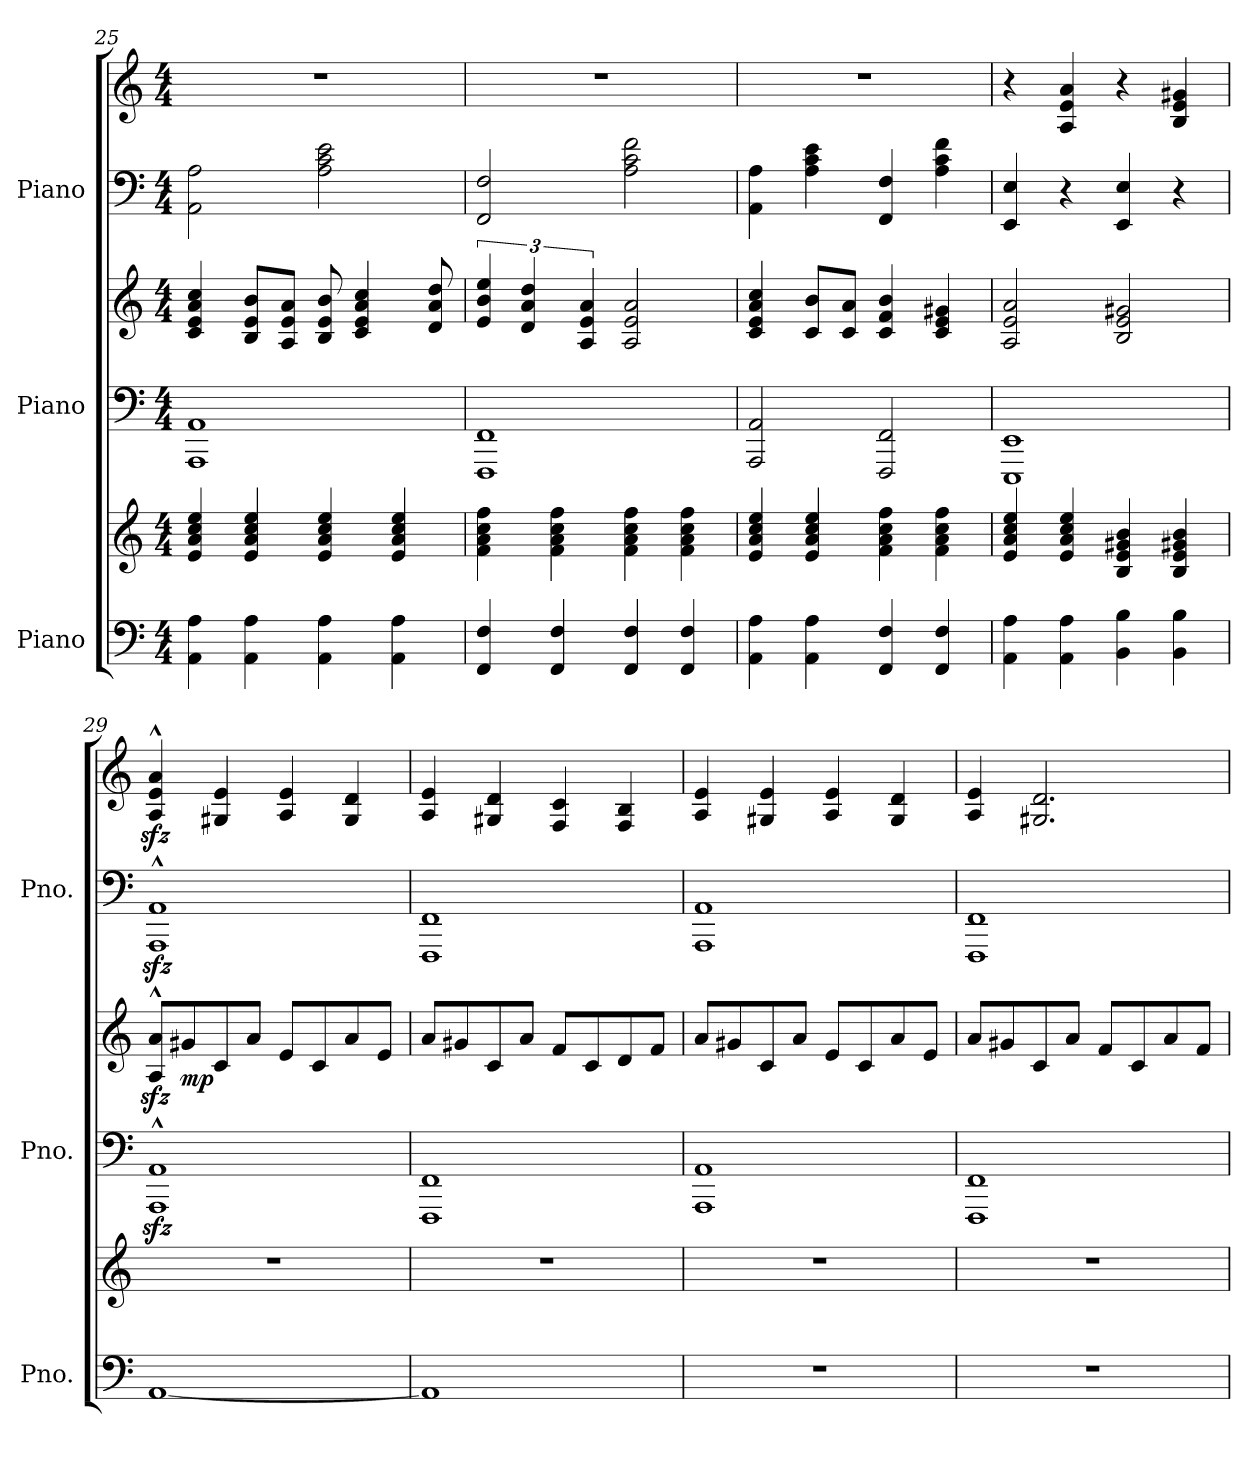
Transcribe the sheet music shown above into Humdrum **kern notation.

**kern	**kern	**kern	**kern	**dynam	**kern	**kern	**dynam
*part3	*part3	*part2	*part2	*part2	*part1	*part1	*part1
*staff6	*staff5	*staff4	*staff3	*staff3/4	*staff2	*staff1	*staff1/2
*I"Piano	*	*I"Piano	*	*	*I"Piano	*	*
*I'Pno.	*	*I'Pno.	*	*	*I'Pno.	*	*
*clefF4	*clefG2	*clefF4	*clefG2	*	*clefF4	*clefG2	*
*k[]	*k[]	*k[]	*k[]	*	*k[]	*k[]	*
*M4/4	*M4/4	*M4/4	*M4/4	*	*M4/4	*M4/4	*
=25	=25	=25	=25	=25	=25	=25	=25
4AA\ 4A\	4e/ 4a/ 4cc/ 4ee/	1AAA 1AA	4c/ 4e/ 4a/ 4cc/	.	2AA\ 2A\	1r	.
4AA\ 4A\	4e/ 4a/ 4cc/ 4ee/	.	8B/ 8e/ 8b/L	.	.	.	.
.	.	.	8A/ 8e/ 8a/J	.	.	.	.
4AA\ 4A\	4e/ 4a/ 4cc/ 4ee/	.	8B/ 8e/ 8b/	.	2A\ 2c\ 2e\	.	.
.	.	.	4c/ 4e/ 4a/ 4cc/	.	.	.	.
4AA\ 4A\	4e/ 4a/ 4cc/ 4ee/	.	.	.	.	.	.
.	.	.	8d/ 8a/ 8dd/	.	.	.	.
=26	=26	=26	=26	=26	=26	=26	=26
4FF/ 4F/	4f\ 4a\ 4cc\ 4ff\	1FFF 1FF	6e/ 6b/ 6ee/	.	2FF/ 2F/	1r	.
.	.	.	6d/ 6a/ 6dd/	.	.	.	.
4FF/ 4F/	4f\ 4a\ 4cc\ 4ff\	.	.	.	.	.	.
.	.	.	6A/ 6e/ 6a/	.	.	.	.
4FF/ 4F/	4f\ 4a\ 4cc\ 4ff\	.	2A/ 2e/ 2a/	.	2A\ 2c\ 2f\	.	.
4FF/ 4F/	4f\ 4a\ 4cc\ 4ff\	.	.	.	.	.	.
=27	=27	=27	=27	=27	=27	=27	=27
4AA\ 4A\	4e/ 4a/ 4cc/ 4ee/	2AAA/ 2AA/	4c/ 4e/ 4a/ 4cc/	.	4AA\ 4A\	1r	.
4AA\ 4A\	4e/ 4a/ 4cc/ 4ee/	.	8c/ 8b/L	.	4A\ 4c\ 4e\	.	.
.	.	.	8c/ 8a/J	.	.	.	.
4FF/ 4F/	4f\ 4a\ 4cc\ 4ff\	2FFF/ 2FF/	4c/ 4f/ 4b/	.	4FF/ 4F/	.	.
4FF/ 4F/	4f\ 4a\ 4cc\ 4ff\	.	4c/ 4e/ 4g#X/	.	4A\ 4c\ 4f\	.	.
=28	=28	=28	=28	=28	=28	=28	=28
4AA\ 4A\	4e/ 4a/ 4cc/ 4ee/	1EEE 1EE	2A/ 2e/ 2a/	.	4EE/ 4E/	4r	.
4AA\ 4A\	4e/ 4a/ 4cc/ 4ee/	.	.	.	4r	4A/ 4e/ 4a/	.
4BB\ 4B\	4B/ 4e/ 4g#X/ 4b/	.	2B/ 2e/ 2g#X/	.	4EE/ 4E/	4r	.
4BB\ 4B\	4B/ 4e/ 4g#X/ 4b/	.	.	.	4r	4B/ 4e/ 4g#X/	.
!!LO:LB:g=z
=29	=29	=29	=29	=29	=29	=29	=29
[1AA	1r	1AAAzz<^^ 1AAzz<^^	8A/zz<^^ 8a/zz<^^L	.	1AAAzz<^^ 1AAzz<^^	4A/zz<^^ 4e/zz<^^ 4a/zz<^^	.
!	!	!	!	!LO:DY:b	!	!	!
.	.	.	8g#X/	mp	.	.	.
!	!	!	!	!	!	!	!LO:DY:b
!	!	!	!	!	!	!	!LO:DY:n=1:b
.	.	.	8c/	.	.	4G#X/ 4e/	mp mp
.	.	.	8a/J	.	.	.	.
.	.	.	8e/L	.	.	4A/ 4e/	.
.	.	.	8c/	.	.	.	.
.	.	.	8a/	.	.	4G#/ 4d/	.
.	.	.	8e/J	.	.	.	.
=30	=30	=30	=30	=30	=30	=30	=30
1AA]	1r	1FFF 1FF	8a/L	.	1FFF 1FF	4A/ 4e/	.
.	.	.	8g#X/	.	.	.	.
.	.	.	8c/	.	.	4G#X/ 4d/	.
.	.	.	8a/J	.	.	.	.
.	.	.	8f/L	.	.	4F/ 4c/	.
.	.	.	8c/	.	.	.	.
.	.	.	8d/	.	.	4F/ 4B/	.
.	.	.	8f/J	.	.	.	.
=31	=31	=31	=31	=31	=31	=31	=31
1r	1r	1AAA 1AA	8a/L	.	1AAA 1AA	4A/ 4e/	.
.	.	.	8g#X/	.	.	.	.
.	.	.	8c/	.	.	4G#X/ 4e/	.
.	.	.	8a/J	.	.	.	.
.	.	.	8e/L	.	.	4A/ 4e/	.
.	.	.	8c/	.	.	.	.
.	.	.	8a/	.	.	4G#/ 4d/	.
.	.	.	8e/J	.	.	.	.
=32	=32	=32	=32	=32	=32	=32	=32
1r	1r	1FFF 1FF	8a/L	.	1FFF 1FF	4A/ 4e/	.
.	.	.	8g#X/	.	.	.	.
.	.	.	8c/	.	.	2.G#X/ 2.d/	.
.	.	.	8a/J	.	.	.	.
.	.	.	8f/L	.	.	.	.
.	.	.	8c/	.	.	.	.
.	.	.	8a/	.	.	.	.
.	.	.	8f/J	.	.	.	.
=	=	=	=	=	=	=	=
*-	*-	*-	*-	*-	*-	*-	*-
